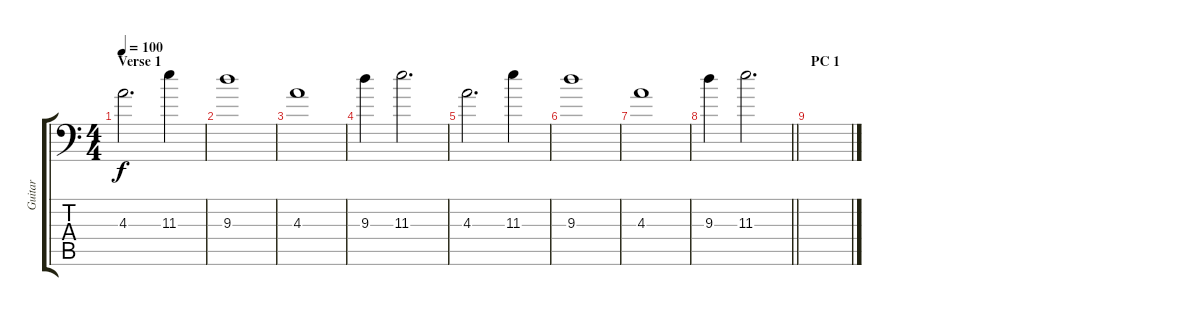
\track ("Guitar" "Guitar") {instrument overdrivenguitar}
\staff {score tabs}
\tuning (D4 A3 F3 A2 E2 A1) {hide}
\ts (4 4)
\section ("" "Verse 1")
\tempo 100
\clef f4
\ks c
4.3.2{d dy f} 11.3.4 |
9.3.1 |
4.3.1 |
9.3.4 11.3.2{d} |
4.3.2{d} 11.3.4 |
9.3.1 |
4.3.1 |
\barLineRight lightlight
9.3.4 11.3.2{d} |
\section ("" "PC 1")
